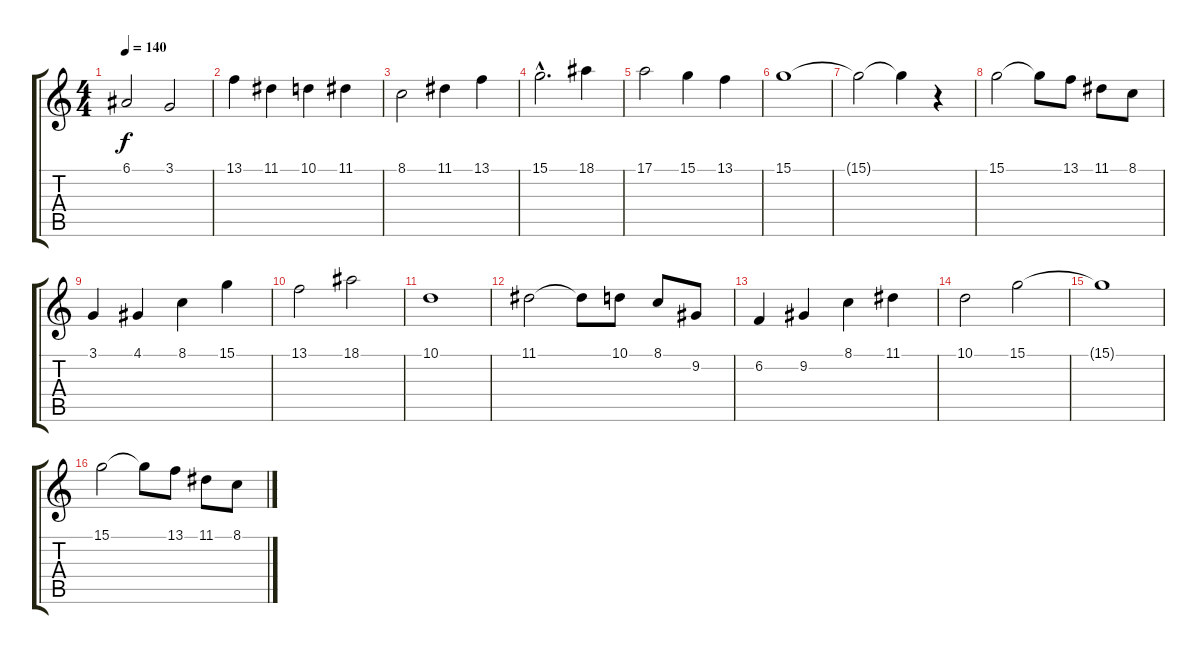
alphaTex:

\track "" {instrument trumpet}
\staff {score tabs}
\tuning (E4 B3 G3 D3 A2 E2) {hide}
\ts (4 4)
\tempo 140
\clef g2
\ks c
6.1.2{dy f} 3.1.2 |
13.1.4 11.1.4 10.1.4 11.1.4 |
8.1.2 11.1.4 13.1.4 |
15.1{hac}.2{d} 18.1.4 |
17.1.2 15.1.4 13.1.4 |
15.1.1 |
15.1{t}.2 15.1{t}.4 r.4 |
15.1.2 15.1{t}.8 13.1.8 11.1.8 8.1.8 |
3.1.4 4.1.4 8.1.4 15.1.4 |
13.1.2 18.1.2 |
10.1.1 |
11.1.2 11.1{t}.8 10.1.8 8.1.8 9.2.8 |
6.2.4 9.2.4 8.1.4 11.1.4 |
10.1.2 15.1.2 |
15.1{t}.1 |
15.1.2 15.1{t}.8 13.1.8 11.1.8 8.1.8
